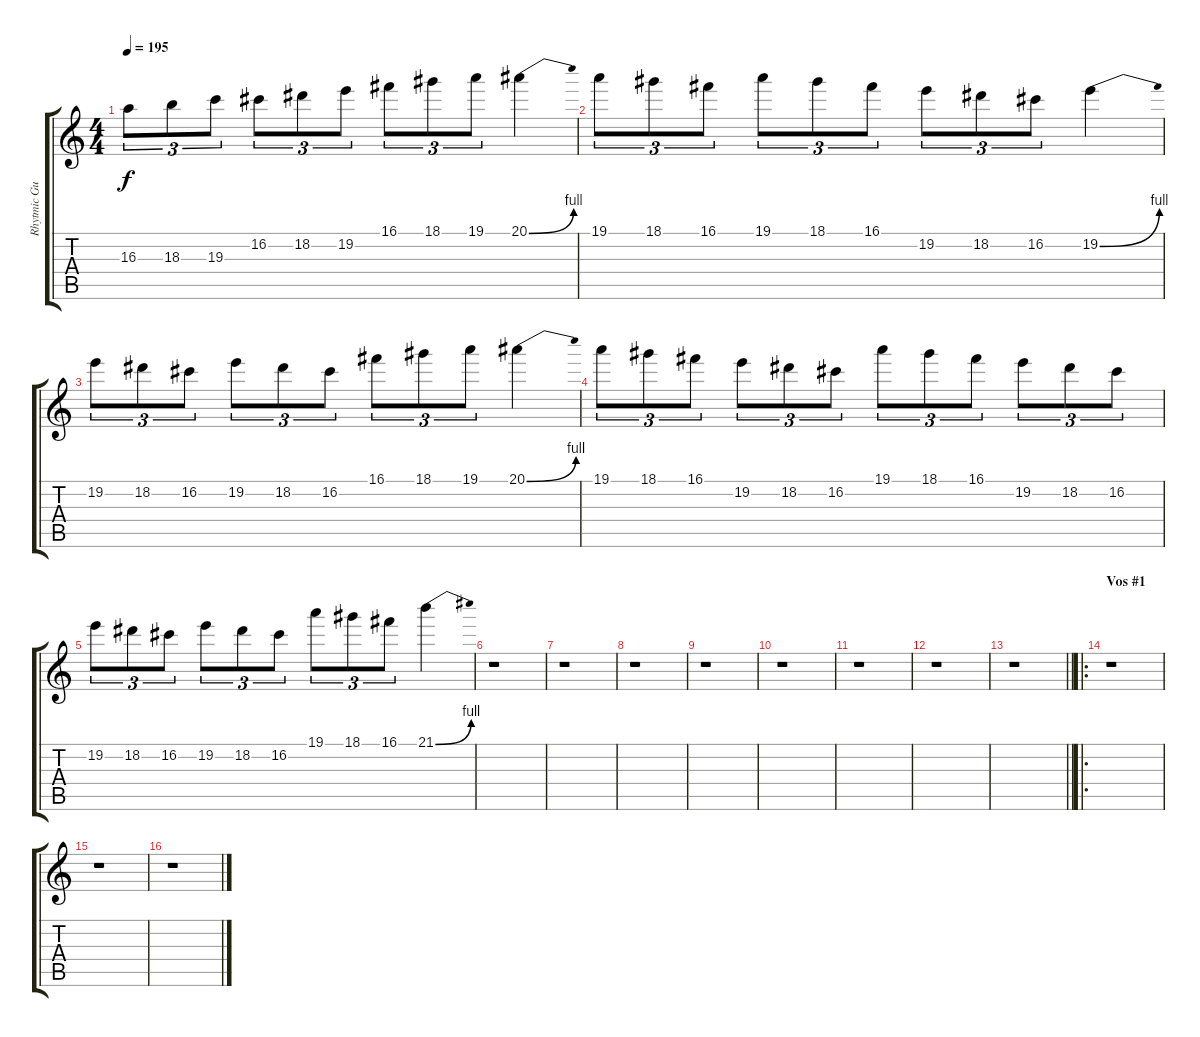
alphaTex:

\track ("Rhytmic Guitar" "Rhytmic Gu") {instrument distortionguitar}
\staff {score tabs}
\tuning (D4 A3 F3 C3 G2 D2) {hide}
\ts (4 4)
\tempo 195
\clef g2
\ks c
16.3.8{tu (3 2) dy f} 18.3.8{tu (3 2)} 19.3.8{tu (3 2)} 16.2.8{tu (3 2)} 18.2.8{tu (3 2)} 19.2.8{tu (3 2)} 16.1.8{tu (3 2)} 18.1.8{tu (3 2)} 19.1.8{tu (3 2)} 20.1{be (bend 0 0 60 4)}.4 |
19.1.8{tu (3 2)} 18.1.8{tu (3 2)} 16.1.8{tu (3 2)} 19.1.8{tu (3 2)} 18.1.8{tu (3 2)} 16.1.8{tu (3 2)} 19.2.8{tu (3 2)} 18.2.8{tu (3 2)} 16.2.8{tu (3 2)} 19.2{be (bend 0 0 60 4)}.4 |
19.2.8{tu (3 2)} 18.2.8{tu (3 2)} 16.2.8{tu (3 2)} 19.2.8{tu (3 2)} 18.2.8{tu (3 2)} 16.2.8{tu (3 2)} 16.1.8{tu (3 2)} 18.1.8{tu (3 2)} 19.1.8{tu (3 2)} 20.1{be (bend 0 0 60 4)}.4 |
19.1.8{tu (3 2)} 18.1.8{tu (3 2)} 16.1.8{tu (3 2)} 19.2.8{tu (3 2)} 18.2.8{tu (3 2)} 16.2.8{tu (3 2)} 19.1.8{tu (3 2)} 18.1.8{tu (3 2)} 16.1.8{tu (3 2)} 19.2.8{tu (3 2)} 18.2.8{tu (3 2)} 16.2.8{tu (3 2)} |
19.2.8{tu (3 2)} 18.2.8{tu (3 2)} 16.2.8{tu (3 2)} 19.2.8{tu (3 2)} 18.2.8{tu (3 2)} 16.2.8{tu (3 2)} 19.1.8{tu (3 2)} 18.1.8{tu (3 2)} 16.1.8{tu (3 2)} 21.1{be (bend 0 0 60 4)}.4 |
r.1 |
r.1 |
r.1 |
r.1 |
r.1 |
r.1 |
r.1 |
\barLineRight lightlight
r.1 |
\ro
\section ("" "Vos #1")
r.1 |
r.1 |
r.1
